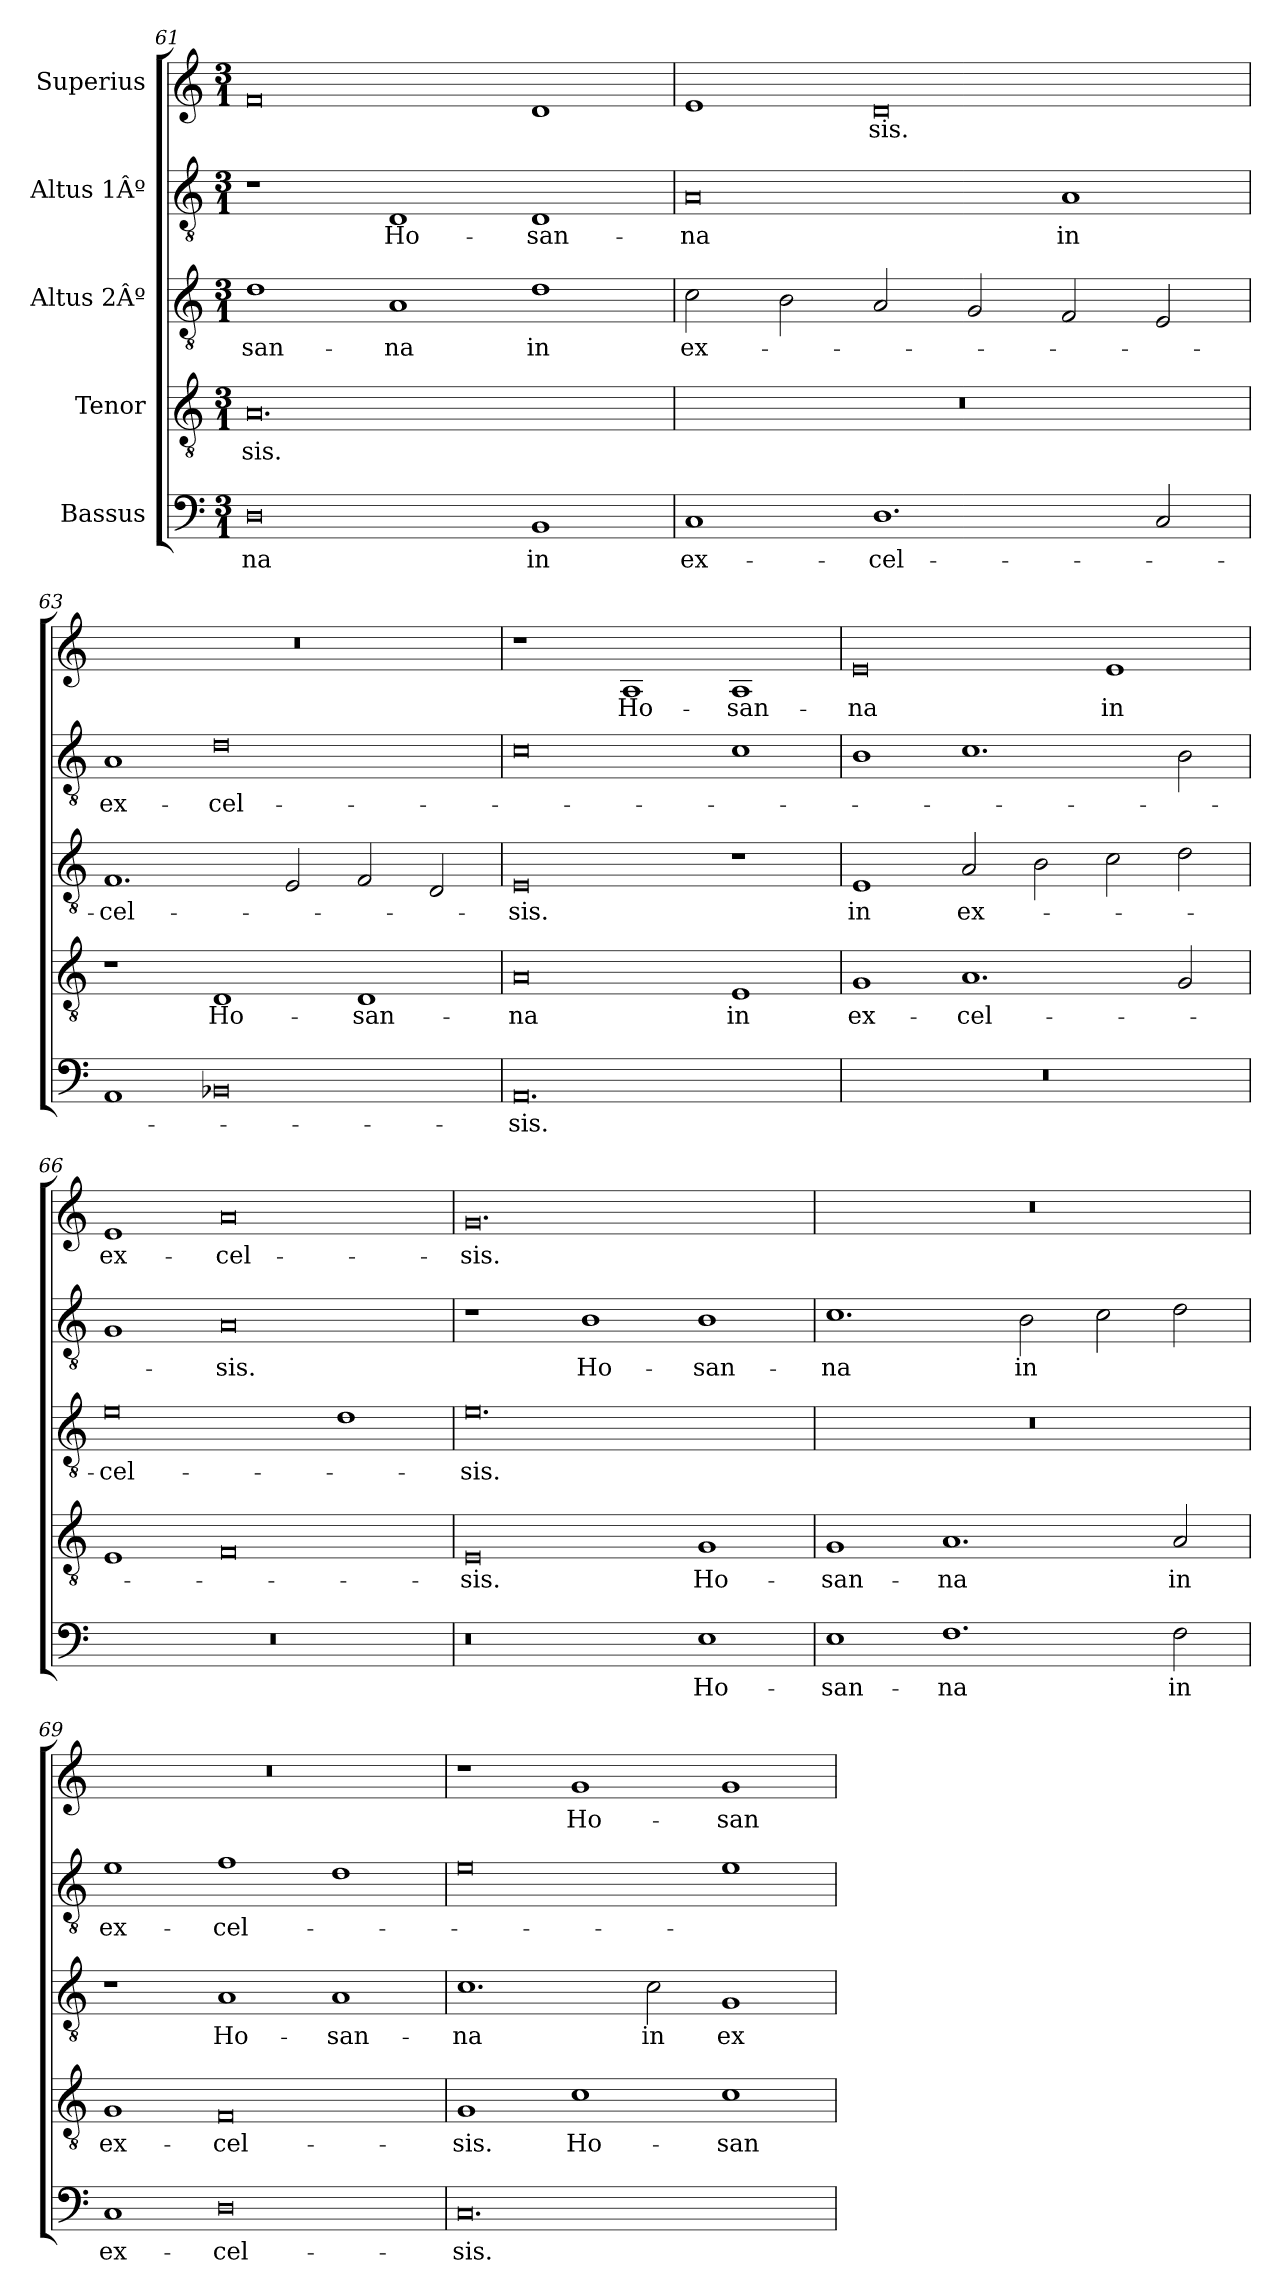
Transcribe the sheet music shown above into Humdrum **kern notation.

**kern	**text	**kern	**text	**kern	**text	**kern	**text	**kern	**text
*part5	*part5	*part4	*part4	*part3	*part3	*part2	*part2	*part1	*part1
*staff5	*staff5	*staff4	*staff4	*staff3	*staff3	*staff2	*staff2	*staff1	*staff1
*I"Bassus	*	*I"Tenor	*	*I"Altus 2Âº	*	*I"Altus 1Âº	*	*I"Superius	*
*clefF4	*	*clefGv2	*	*clefGv2	*	*clefGv2	*	*clefG2	*
*k[]	*	*k[]	*	*k[]	*	*k[]	*	*k[]	*
*M3/1	*	*M3/1	*	*M3/1	*	*M3/1	*	*M3/1	*
=61	=61	=61	=61	=61	=61	=61	=61	=61	=61
0D\	-na	0.A/	-sis.	1d\	-san-	1r	.	0f/	.
.	.	.	.	1A/	-na	1D/	Ho-	.	.
1BB/	in	.	.	1d\	in	1D/	-san-	1d/	.
=62	=62	=62	=62	=62	=62	=62	=62	=62	=62
1C/	ex-	0.r	.	2c\	ex-	0A/	-na	1e/	.
.	.	.	.	2B\	.	.	.	.	.
1.D\	-cel-	.	.	2A/	.	.	.	0d/	-sis.
.	.	.	.	2G/	.	.	.	.	.
.	.	.	.	2F/	.	1A/	in	.	.
2C/	.	.	.	2E/	.	.	.	.	.
=63	=63	=63	=63	=63	=63	=63	=63	=63	=63
1AA/	.	1r	.	1.F/	-cel-	1A/	ex-	0.r	.
0BB-X/	.	1D/	Ho-	.	.	0d\	-cel-	.	.
.	.	.	.	2E/	.	.	.	.	.
.	.	1D/	-san-	2F/	.	.	.	.	.
.	.	.	.	2D/	.	.	.	.	.
=64	=64	=64	=64	=64	=64	=64	=64	=64	=64
0.AA/	-sis.	0A/	-na	0E/	-sis.	0c\	.	1r	.
.	.	.	.	.	.	.	.	1A/	Ho-
.	.	1E/	in	1r	.	1c\	.	1A/	-san-
=65	=65	=65	=65	=65	=65	=65	=65	=65	=65
0.r	.	1G/	ex-	1E/	in	1B\	.	0e/	-na
.	.	1.A/	-cel-	2A/	ex-	1.c\	.	.	.
.	.	.	.	2B\	.	.	.	.	.
.	.	.	.	2c\	.	.	.	1e/	in
.	.	2G/	.	2d\	.	2B\	.	.	.
=66	=66	=66	=66	=66	=66	=66	=66	=66	=66
0.r	.	1E/	.	0e\	-cel-	1G/	.	1e/	ex-
.	.	0F/	.	.	.	0A/	-sis.	0a/	-cel-
.	.	.	.	1d\	.	.	.	.	.
=67	=67	=67	=67	=67	=67	=67	=67	=67	=67
0r	.	0E/	-sis.	0.e\	-sis.	1r	.	0.g/	-sis.
.	.	.	.	.	.	1B\	Ho-	.	.
1E\	Ho-	1G/	Ho-	.	.	1B\	-san-	.	.
=68	=68	=68	=68	=68	=68	=68	=68	=68	=68
1E\	-san-	1G/	-san-	0.r	.	1.c\	-na	0.r	.
1.F\	-na	1.A/	-na	.	.	.	.	.	.
.	.	.	.	.	.	2B\	in	.	.
.	.	.	.	.	.	2c\	.	.	.
2F\	in	2A/	in	.	.	2d\	.	.	.
=69	=69	=69	=69	=69	=69	=69	=69	=69	=69
1C/	ex-	1G/	ex-	1r	.	1e\	ex-	0.r	.
0D\	-cel-	0F/	-cel-	1A/	Ho-	1f\	-cel-	.	.
.	.	.	.	1A/	-san-	1d\	.	.	.
=70	=70	=70	=70	=70	=70	=70	=70	=70	=70
0.C/	-sis.	1G/	-sis.	1.c\	-na	0e\	.	1r	.
.	.	1c\	Ho-	.	.	.	.	1g/	Ho-
.	.	.	.	2c\	in	.	.	.	.
.	.	1c\	-san-	1G/	ex-	1e\	.	1g/	-san-
=	=	=	=	=	=	=	=	=	=
*-	*-	*-	*-	*-	*-	*-	*-	*-	*-
